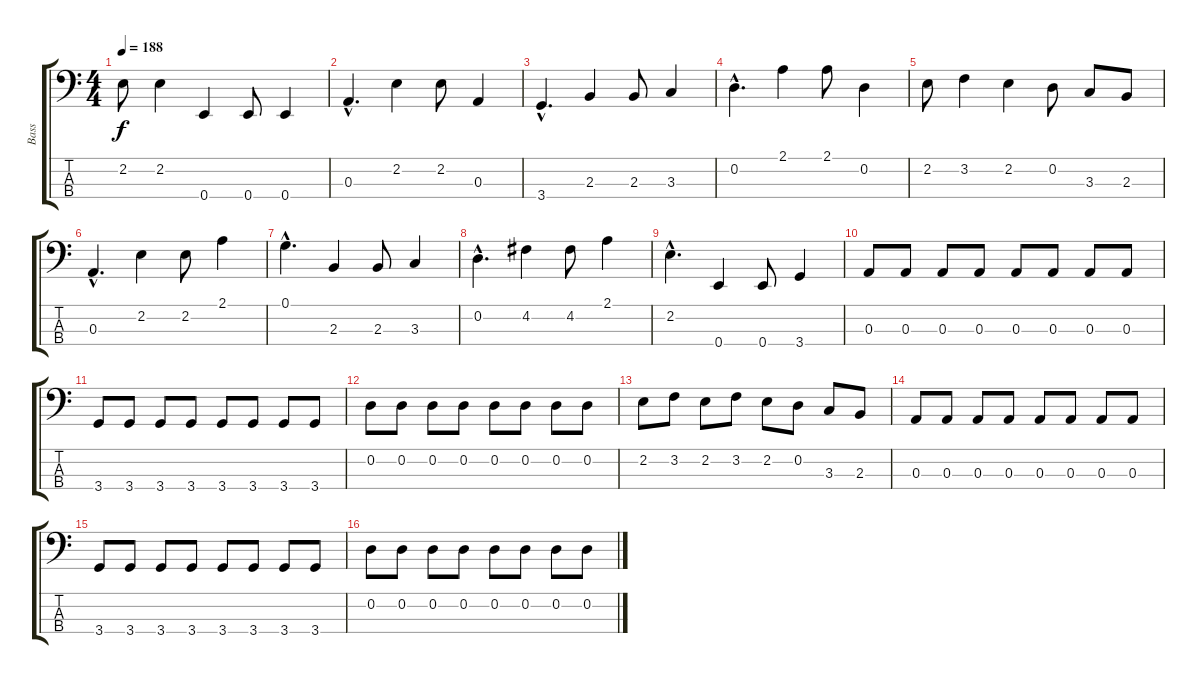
\track ("Bass" "Bass") {instrument electricbasspick}
\staff {score tabs}
\tuning (G2 D2 A1 E1) {hide}
\ts (4 4)
\tempo 188
\clef f4
\ks c
2.2.8{dy f} 2.2.4 0.4.4 0.4.8 0.4.4 |
0.3{hac}.4{d} 2.2.4 2.2.8 0.3.4 |
3.4{hac}.4{d} 2.3.4 2.3.8 3.3.4 |
0.2{hac}.4{d} 2.1.4 2.1.8 0.2.4 |
2.2.8 3.2.4 2.2.4 0.2.8 3.3.8 2.3.8 |
0.3{hac}.4{d} 2.2.4 2.2.8 2.1.4 |
0.1{hac}.4{d} 2.3.4 2.3.8 3.3.4 |
0.2{hac}.4{d} 4.2.4 4.2.8 2.1.4 |
2.2{hac}.4{d} 0.4.4 0.4.8 3.4.4 |
0.3.8 0.3.8 0.3.8 0.3.8 0.3.8 0.3.8 0.3.8 0.3.8 |
3.4.8 3.4.8 3.4.8 3.4.8 3.4.8 3.4.8 3.4.8 3.4.8 |
0.2.8 0.2.8 0.2.8 0.2.8 0.2.8 0.2.8 0.2.8 0.2.8 |
2.2.8 3.2.8 2.2.8 3.2.8 2.2.8 0.2.8 3.3.8 2.3.8 |
0.3.8 0.3.8 0.3.8 0.3.8 0.3.8 0.3.8 0.3.8 0.3.8 |
3.4.8 3.4.8 3.4.8 3.4.8 3.4.8 3.4.8 3.4.8 3.4.8 |
0.2.8 0.2.8 0.2.8 0.2.8 0.2.8 0.2.8 0.2.8 0.2.8
